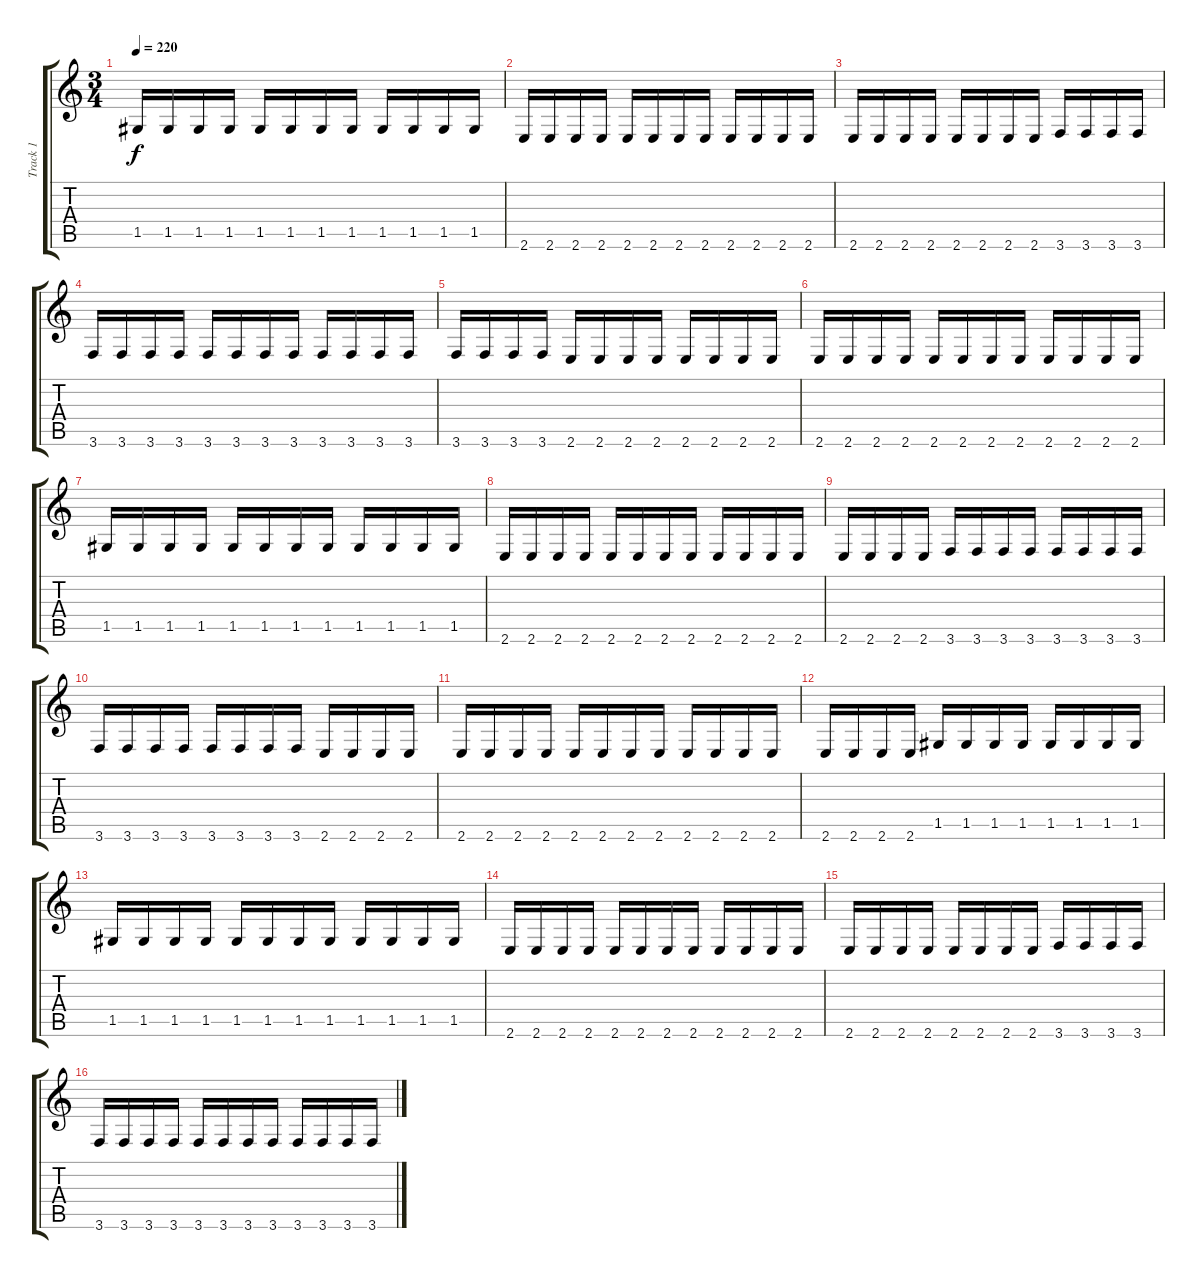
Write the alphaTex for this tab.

\track ("Track 1" "Track 1") {instrument distortionguitar}
\staff {score tabs}
\tuning (D4 A3 F3 C3 G2 D2) {hide}
\ts (3 4)
\tempo 220
\clef g2
\ks c
1.5.16{dy f} 1.5.16 1.5.16 1.5.16 1.5.16 1.5.16 1.5.16 1.5.16 1.5.16 1.5.16 1.5.16 1.5.16 |
2.6.16 2.6.16 2.6.16 2.6.16 2.6.16 2.6.16 2.6.16 2.6.16 2.6.16 2.6.16 2.6.16 2.6.16 |
2.6.16 2.6.16 2.6.16 2.6.16 2.6.16 2.6.16 2.6.16 2.6.16 3.6.16 3.6.16 3.6.16 3.6.16 |
3.6.16 3.6.16 3.6.16 3.6.16 3.6.16 3.6.16 3.6.16 3.6.16 3.6.16 3.6.16 3.6.16 3.6.16 |
3.6.16 3.6.16 3.6.16 3.6.16 2.6.16 2.6.16 2.6.16 2.6.16 2.6.16 2.6.16 2.6.16 2.6.16 |
2.6.16 2.6.16 2.6.16 2.6.16 2.6.16 2.6.16 2.6.16 2.6.16 2.6.16 2.6.16 2.6.16 2.6.16 |
1.5.16 1.5.16 1.5.16 1.5.16 1.5.16 1.5.16 1.5.16 1.5.16 1.5.16 1.5.16 1.5.16 1.5.16 |
2.6.16 2.6.16 2.6.16 2.6.16 2.6.16 2.6.16 2.6.16 2.6.16 2.6.16 2.6.16 2.6.16 2.6.16 |
2.6.16 2.6.16 2.6.16 2.6.16 3.6.16 3.6.16 3.6.16 3.6.16 3.6.16 3.6.16 3.6.16 3.6.16 |
3.6.16 3.6.16 3.6.16 3.6.16 3.6.16 3.6.16 3.6.16 3.6.16 2.6.16 2.6.16 2.6.16 2.6.16 |
2.6.16 2.6.16 2.6.16 2.6.16 2.6.16 2.6.16 2.6.16 2.6.16 2.6.16 2.6.16 2.6.16 2.6.16 |
2.6.16 2.6.16 2.6.16 2.6.16 1.5.16 1.5.16 1.5.16 1.5.16 1.5.16 1.5.16 1.5.16 1.5.16 |
1.5.16 1.5.16 1.5.16 1.5.16 1.5.16 1.5.16 1.5.16 1.5.16 1.5.16 1.5.16 1.5.16 1.5.16 |
2.6.16 2.6.16 2.6.16 2.6.16 2.6.16 2.6.16 2.6.16 2.6.16 2.6.16 2.6.16 2.6.16 2.6.16 |
2.6.16 2.6.16 2.6.16 2.6.16 2.6.16 2.6.16 2.6.16 2.6.16 3.6.16 3.6.16 3.6.16 3.6.16 |
3.6.16 3.6.16 3.6.16 3.6.16 3.6.16 3.6.16 3.6.16 3.6.16 3.6.16 3.6.16 3.6.16 3.6.16
